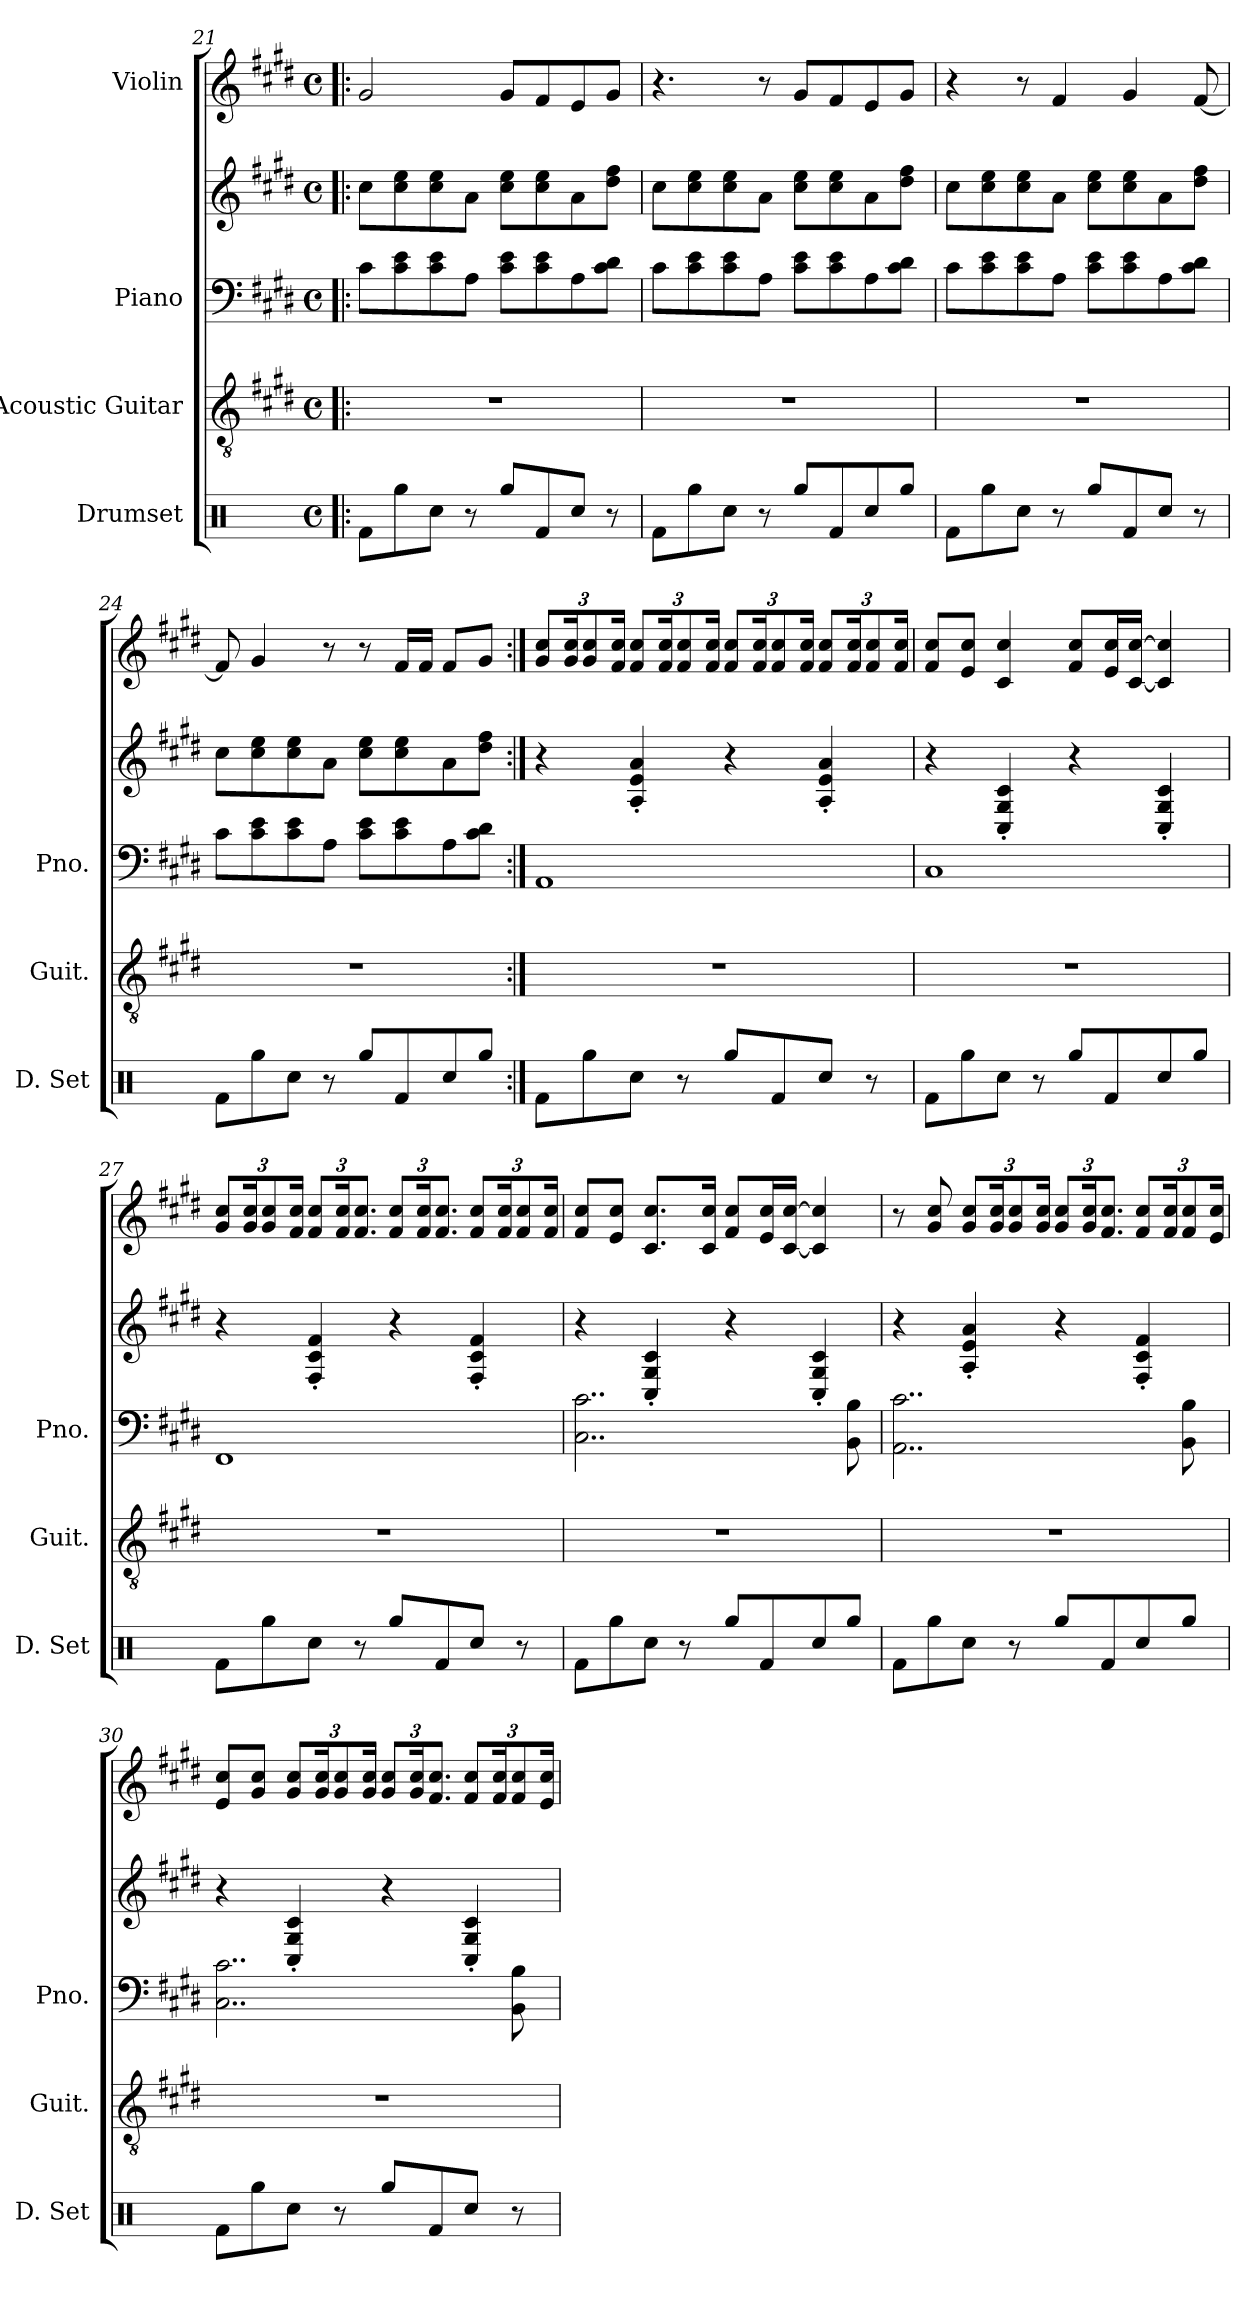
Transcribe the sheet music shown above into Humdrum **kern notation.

**kern	**kern	**kern	**kern	**kern
*part4	*part3	*part2	*part2	*part1
*staff5	*staff4	*staff3	*staff2	*staff1
*I"Drumset	*I"Acoustic Guitar	*I"Piano	*	*I"Violin
*I'D. Set	*I'Guit.	*I'Pno.	*	*
*clefX	*clefGv2	*clefF4	*clefG2	*clefG2
*k[]	*k[f#c#g#d#]	*k[f#c#g#d#]	*k[f#c#g#d#]	*k[f#c#g#d#]
*M4/4	*M4/4	*M4/4	*M4/4	*M4/4
*met(c)	*met(c)	*met(c)	*met(c)	*met(c)
=21!|:	=21!|:	=21!|:	=21!|:	=21!|:
8Rf\L	1r	8c#\L	8cc#\L	2g#/
8Rgg\	.	8c#\ 8e\	8cc#\ 8ee\	.
8Rcc\J	.	8c#\ 8e\	8cc#\ 8ee\	.
8r	.	8A\J	8a\J	.
8Rgg/L	.	8c#\ 8e\L	8cc#\ 8ee\L	8g#/L
8Rf/	.	8c#\ 8e\	8cc#\ 8ee\	8f#/
8Rcc/J	.	8A\	8a\	8e/
8r	.	8c#\ 8d#\J	8dd#\ 8ff#\J	8g#/J
!!LO:LB:g=z
=22	=22	=22	=22	=22
8Rf\L	1r	8c#\L	8cc#\L	4.r
8Rgg\	.	8c#\ 8e\	8cc#\ 8ee\	.
8Rcc\J	.	8c#\ 8e\	8cc#\ 8ee\	.
8r	.	8A\J	8a\J	8r
8Rgg/L	.	8c#\ 8e\L	8cc#\ 8ee\L	8g#/L
8Rf/	.	8c#\ 8e\	8cc#\ 8ee\	8f#/
8Rcc/	.	8A\	8a\	8e/
8Rgg/J	.	8c#\ 8d#\J	8dd#\ 8ff#\J	8g#/J
=23	=23	=23	=23	=23
8Rf\L	1r	8c#\L	8cc#\L	4r
8Rgg\	.	8c#\ 8e\	8cc#\ 8ee\	.
8Rcc\J	.	8c#\ 8e\	8cc#\ 8ee\	8r
8r	.	8A\J	8a\J	4f#/
8Rgg/L	.	8c#\ 8e\L	8cc#\ 8ee\L	.
8Rf/	.	8c#\ 8e\	8cc#\ 8ee\	4g#/
8Rcc/J	.	8A\	8a\	.
8r	.	8c#\ 8d#\J	8dd#\ 8ff#\J	[8f#/
=24	=24	=24	=24	=24
8Rf\L	1r	8c#\L	8cc#\L	8f#/]
8Rgg\	.	8c#\ 8e\	8cc#\ 8ee\	4g#/
8Rcc\J	.	8c#\ 8e\	8cc#\ 8ee\	.
8r	.	8A\J	8a\J	8r
8Rgg/L	.	8c#\ 8e\L	8cc#\ 8ee\L	8r
8Rf/	.	8c#\ 8e\	8cc#\ 8ee\	16f#/LL
.	.	.	.	16f#/JJ
8Rcc/	.	8A\	8a\	8f#/L
8Rgg/J	.	8c#\ 8d#\J	8dd#\ 8ff#\J	8g#/J
!!LO:PB:g=z
=25:|!	=25:|!	=25:|!	=25:|!	=25:|!
*	*	*	*	*Xbrackettup
8Rf\L	1r	1AA	4r	12g#/ 12cc#/L
.	.	.	.	24g#/ 24cc#/K
8Rgg\	.	.	.	12g#/ 12cc#/
.	.	.	.	24f#/ 24cc#/Jk
8Rcc\J	.	.	4A/' 4e/' 4a/'	12f#/ 12cc#/L
.	.	.	.	24f#/ 24cc#/K
8r	.	.	.	12f#/ 12cc#/
.	.	.	.	24f#/ 24cc#/Jk
8Rgg/L	.	.	4r	12f#/ 12cc#/L
.	.	.	.	24f#/ 24cc#/K
8Rf/	.	.	.	12f#/ 12cc#/
.	.	.	.	24f#/ 24cc#/Jk
8Rcc/J	.	.	4A/' 4e/' 4a/'	12f#/ 12cc#/L
.	.	.	.	24f#/ 24cc#/K
8r	.	.	.	12f#/ 12cc#/
.	.	.	.	24f#/ 24cc#/Jk
=26	=26	=26	=26	=26
8Rf\L	1r	1C#	4r	8f#/ 8cc#/L
8Rgg\	.	.	.	8e/ 8cc#/J
8Rcc\J	.	.	4C#/' 4G#/' 4c#/'	4c#/ 4cc#/
8r	.	.	.	.
8Rgg/L	.	.	4r	8f#/ 8cc#/L
8Rf/	.	.	.	16e/ 16cc#/L
.	.	.	.	[16c#/ [16cc#/JJ
8Rcc/	.	.	4C#/' 4G#/' 4c#/'	4c#/] 4cc#/]
8Rgg/J	.	.	.	.
=27	=27	=27	=27	=27
8Rf\L	1r	1FF#	4r	12g#/ 12cc#/L
.	.	.	.	24g#/ 24cc#/K
8Rgg\	.	.	.	12g#/ 12cc#/
.	.	.	.	24f#/ 24cc#/Jk
8Rcc\J	.	.	4F#/' 4c#/' 4f#/'	12f#/ 12cc#/L
.	.	.	.	24f#/ 24cc#/K
8r	.	.	.	12.f#/ 12.cc#/J
8Rgg/L	.	.	4r	12f#/ 12cc#/L
.	.	.	.	24f#/ 24cc#/K
8Rf/	.	.	.	12.f#/ 12.cc#/J
8Rcc/J	.	.	4F#/' 4c#/' 4f#/'	12f#/ 12cc#/L
.	.	.	.	24f#/ 24cc#/K
8r	.	.	.	12f#/ 12cc#/
.	.	.	.	24f#/ 24cc#/Jk
!!LO:LB:g=z
=28	=28	=28	=28	=28
8Rf\L	1r	2..C#\ 2..c#\	4r	8f#/ 8cc#/L
8Rgg\	.	.	.	8e/ 8cc#/J
8Rcc\J	.	.	4C#/' 4G#/' 4c#/'	8.c#/ 8.cc#/L
8r	.	.	.	.
.	.	.	.	16c#/ 16cc#/Jk
8Rgg/L	.	.	4r	8f#/ 8cc#/L
8Rf/	.	.	.	16e/ 16cc#/L
.	.	.	.	[16c#/ [16cc#/JJ
8Rcc/	.	.	4C#/' 4G#/' 4c#/'	4c#/] 4cc#/]
8Rgg/J	.	8BB\ 8B\	.	.
=29	=29	=29	=29	=29
8Rf\L	1r	2..AA\ 2..c#\	4r	8r
8Rgg\	.	.	.	8g#/ 8cc#/
8Rcc\J	.	.	4A/' 4e/' 4a/'	12g#/ 12cc#/L
.	.	.	.	24g#/ 24cc#/K
8r	.	.	.	12g#/ 12cc#/
.	.	.	.	24g#/ 24cc#/Jk
8Rgg/L	.	.	4r	12g#/ 12cc#/L
.	.	.	.	24g#/ 24cc#/K
8Rf/	.	.	.	12.f#/ 12.cc#/J
8Rcc/	.	.	4F#/' 4c#/' 4f#/'	12f#/ 12cc#/L
.	.	.	.	24f#/ 24cc#/K
8Rgg/J	.	8BB\ 8B\	.	12f#/ 12cc#/
.	.	.	.	24e/ 24cc#/Jk
=30	=30	=30	=30	=30
8Rf\L	1r	2..C#\ 2..c#\	4r	8e/ 8cc#/L
8Rgg\	.	.	.	8g#/ 8cc#/J
8Rcc\J	.	.	4C#/' 4G#/' 4c#/'	12g#/ 12cc#/L
.	.	.	.	24g#/ 24cc#/K
8r	.	.	.	12g#/ 12cc#/
.	.	.	.	24g#/ 24cc#/Jk
8Rgg/L	.	.	4r	12g#/ 12cc#/L
.	.	.	.	24g#/ 24cc#/K
8Rf/	.	.	.	12.f#/ 12.cc#/J
8Rcc/J	.	.	4C#/' 4G#/' 4c#/'	12f#/ 12cc#/L
.	.	.	.	24f#/ 24cc#/K
8r	.	8BB\ 8B\	.	12f#/ 12cc#/
.	.	.	.	24e/ 24cc#/Jk
=	=	=	=	=
*-	*-	*-	*-	*-
